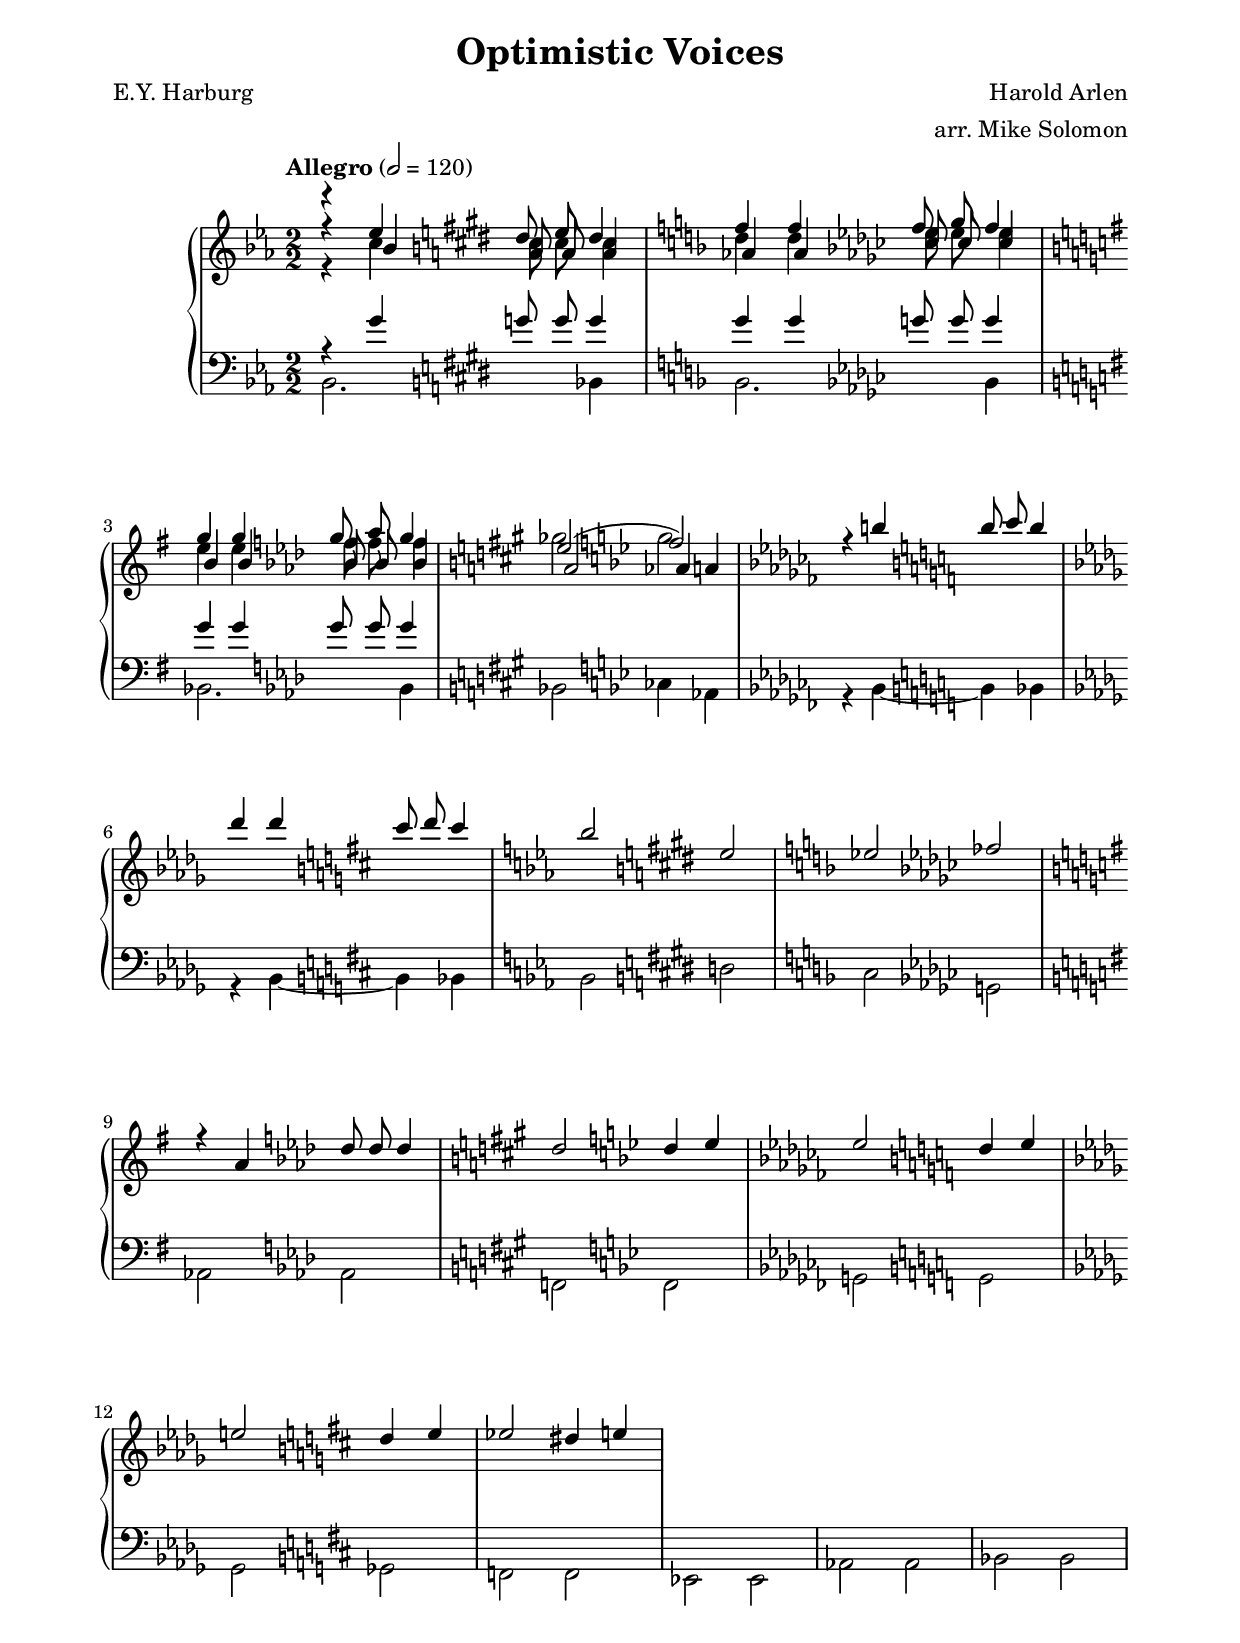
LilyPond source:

\version "2.17.0"
\include "defs-devel.ly"
\paper {
  footnote-separator-markup = \markup { \column { " "\override #`(span-factor . 1/5) { \draw-hline } }}
  footnote-padding = 5\mm
  top-system-spacing = #'((basic-distance . 1) (minimum-distance . 0) (padding . 1) (stretchability . 40))
  bottom-system-spacing = #'((basic-distance . 1) (minimum-distance . 0) (padding . 1) (stretchability . 50))
  ragged-right = ##f
  left-margin = 0.75\in
  right-margin = 0.75\in
  top-margin = 0.5\in
  bottom-margin = 0.6\in
  ragged-last-bottom = ##f
  %max-systems-per-page = #2
}

#(ly:set-option 'point-and-click #f)

MyRed = \Red
MyBlack = \Black
myred = \once \override NoteHead.color = #red
myblack = \revert NoteHead.color
%MyRed = \revert NoteHead.color
%MyBlack = \revert NoteHead.color
%myred = \revert NoteHead.color
%myblack = \revert NoteHead.color

agogic = #(make-articulation "downbow")

\header {
  title = "Optimistic Voices"
  %subtitle = \markup { for Ahti Sonninen }
  composer = "Harold Arlen"
  poet = "E.Y. Harburg"
  arranger = "arr. Mike Solomon"
}

nothing = {}

marks = {
  \time 2/2
  \tempo "Allegro" 2=120
  \key ees \major
  s2
  \key e \major
  s2
  \key f \major
  s2
  \key ges \major
  s2
  \key g \major
  s2
  \key aes \major
  s2
  \key a \major
  s2
  \key bes \major
  s2
  \key ces \major
  s2
  \key c \major
  s2
  \key des \major
  s2
  \key d \major
  s2
  \key ees \major
  s2
  \key e \major
  s2
  \key f \major
  s2
  \key ges \major
  s2
  \key g \major
  s2
  \key aes \major
  s2
  \key a \major
  s2
  \key bes \major
  s2
  \key ces \major
  s2
  \key c \major
  s2
  \key des \major
  s2
  \key d \major
  s2
}

prefatoryMatter = {
  #(set-accidental-style 'modern-cautionary)
}

soprano = \relative c'' { \autoBeamOff
  \prefatoryMatter
  r4 ees dis8 e dis4 |
  f f f8 ges f4 |
  g g g8 aes g4 |
  e2 ( f ) |
  r4 b b8 c b4 |
  des des cis8 d cis4 |
  %%%%%%
  bes2 e, |
  ees fes |
  r4 a,4 des8 des8 des4 |
  d2 d4 ees |
  ees2 d4 e |
  e2 d4 e |
  %%%
  ees2 dis4 e
  
}

sopranoWords = \lyricmode {
}

mezzo = \relative c'' { \autoBeamOff
  \prefatoryMatter
  r4 c cis8 cis cis4 |
  d d ees8 ees ees4 |
  e4 e f8 f f4 |
  ges2 g |
}

mezzoWords = \lyricmode {
}

alto = \relative c'' { \autoBeamOff
  \prefatoryMatter
  r4 bes a8 a a4 |
  aes aes ces8 ces ces4 |
  b b bes8 bes bes4 |
  a2 aes4 a
}

altoWords = \lyricmode {
}
%e b' d g
tenor = \relative c'' {
  \autoBeamOff
  \prefatoryMatter
  \clef "treble_8"
  r4 g4 g8 g g4 |
  g g g8 g g4 |
  g4 g g8 g g4 |  
}

tenorWords = \lyricmode {
}

bass = \relative c {
  \autoBeamOff
  \prefatoryMatter
  \clef bass
  bes2. bes4 |
  bes2. bes4 |
  bes2. bes4 |
  bes2 ces4 aes |
  r4 bes ~ bes bes |
  r4 bes ~ bes bes |
  bes2 d |
  c g |
  aes2 aes
  f f |
  g2 g |
  ges ges |
  f f |
  ees ees |
  aes aes |
  bes bes |
}

bassWords = \lyricmode {
}
%{
%%% SCORE
#(set-global-staff-size 16)

\score {
  \new ChoirStaff <<
    \new Staff \with { instrumentName = #"Marie" %shortInstrumentName = #"M."
} <<
      \new Voice = "soprano" { << { \numericTimeSignature
        \soprano
      } {
        \marks
      } {
        \nothing
      }>> }
      \new Lyrics \lyricsto "soprano" {
        \sopranoWords
      }
    >>
    \new Staff \with { instrumentName = #"Elsa" %shortInstrumentName = #"E."
} <<
      \new Voice = "mezzo" { << { \numericTimeSignature
        \mezzo
      } {
        \marks
      } >> }
      \new Lyrics \lyricsto "mezzo" {
        \mezzoWords
      }
    >>
    \new Staff \with { instrumentName = #"Mike" %shortInstrumentName = #"Mk."
} <<
      \new Voice = "alto" { << { \numericTimeSignature
        \alto
      } {
        \marks
      } >> }
      \new Lyrics \lyricsto "alto" {
        \altoWords
      }
    >>
    \new Staff \with { instrumentName = #"Ryan" %shortInstrumentName = #"R."
} <<
      \new Voice = "tenor" { << { \numericTimeSignature
        \tenor
      } {
        \marks
      } >> }
      \new Lyrics \lyricsto "tenor" {
        \tenorWords
      }
    >>
    \new Staff \with { instrumentName = #"Eudes" %shortInstrumentName = #"P." %\markup { \concat { E \super u . } }
} <<
      \new Voice = "bass" { << { \numericTimeSignature
        \bass
      } {
        \marks
      } >> }
      \new Lyrics \lyricsto "bass" {
        \bassWords
      }
    >>
  >>
  \layout {
    \context {
      \Voice
      \override TextScript #'layer = #6
      \override NoteHead #'layer = #7
      \override Glissando #'breakable = ##t
      \override TupletNumber #'breakable = ##t
      \override TupletBracket #'breakable = ##t
      \override DynamicLineSpanner #'direction = #UP
      %\override Slur #'direction = #UP
      \remove "Forbid_line_break_engraver"
    }
    \context {
      \Staff
      %\consists "Metronome_mark_engraver"
      \override TimeSignature #'style = #'numbered
      \override StaffSymbol #'layer = #4
      \override TimeSignature #'layer = #3
      \override TimeSignature #'whiteout = ##t
    }
    \context {
      \Lyrics
      %\override LyricText #'whiteout = ##t
      \override LyricText #'layer = #6
    }
    \context {
      \Score
      %\remove "Metronome_mark_engraver"
      \override NonMusicalPaperColumn #'allow-loose-spacing = ##f
    }
  }
}

%}
%%% piano redux
#(set-global-staff-size 20)

\score {
  \new PianoStaff <<
    \new Staff <<
      \new Voice = "1" { \voiceOne << \soprano \marks >> }
      \new Voice = "2" { \voiceTwo \mezzo }
      \new Voice = "3" { \voiceThree \alto }
    >>
    \new Staff <<
      \new Voice = "4" { \voiceOne << \tenor \marks >> }
      \new Voice = "5" { \voiceTwo \bass }
    >>
  >>
  \layout {
    \context {
      \Voice
      \override TextScript #'layer = #6
      \override NoteHead #'layer = #7
      \override Glissando #'breakable = ##t
      \override TupletNumber #'breakable = ##t
      \override TupletBracket #'breakable = ##t
      \remove "Forbid_line_break_engraver"
    }
    \context {
      \Staff
      %\consists "Metronome_mark_engraver"
      \override TimeSignature #'style = #'numbered
      \override StaffSymbol #'layer = #4
      \override TimeSignature #'layer = #3
      \override TimeSignature #'whiteout = ##t
    }
    \context {
      \Lyrics
      %\override LyricText #'whiteout = ##t
      \override LyricText #'layer = #6
    }
    \context {
      \Score
      %\remove "Metronome_mark_engraver"
      \override NonMusicalPaperColumn #'allow-loose-spacing = ##f
    }
  }
}
%%% MIDI

\score {
  \new ChoirStaff <<
    \new Staff \with { instrumentName = #"Marie" %shortInstrumentName = #"M."
} <<
      \new Voice = "soprano" { << { \numericTimeSignature
        \soprano
      } {
        \marks
      } >> }
      \new Lyrics \lyricsto "soprano" {
        \sopranoWords
      }
    >>
    \new Staff \with { instrumentName = #"Elsa" %shortInstrumentName = #"E."
} <<
      \new Voice = "mezzo" { \numericTimeSignature
        \mezzo
      }
      \new Lyrics \lyricsto "mezzo" {
        \mezzoWords
      }
    >>
    \new Staff \with { instrumentName = #"Mike" %shortInstrumentName = #"Mk."
} <<
      \new Voice = "alto" { \numericTimeSignature
        \alto
      }
      \new Lyrics \lyricsto "alto" {
        \altoWords
      }
    >>
    \new Staff \with { instrumentName = #"Ryan" %shortInstrumentName = #"R."
} <<
      \new Voice = "tenor" { \numericTimeSignature
        \tenor
      }
      \new Lyrics \lyricsto "tenor" {
        \tenorWords
      }
    >>
    \new Staff \with { instrumentName = #"Eudes" %shortInstrumentName = #"P." %\markup { \concat { E \super u . } }
} <<
      \new Voice = "bass" { \numericTimeSignature
        \bass
      }
      \new Lyrics \lyricsto "bass" {
        \bassWords
      }
    >>
  >>
  \midi {}
}
